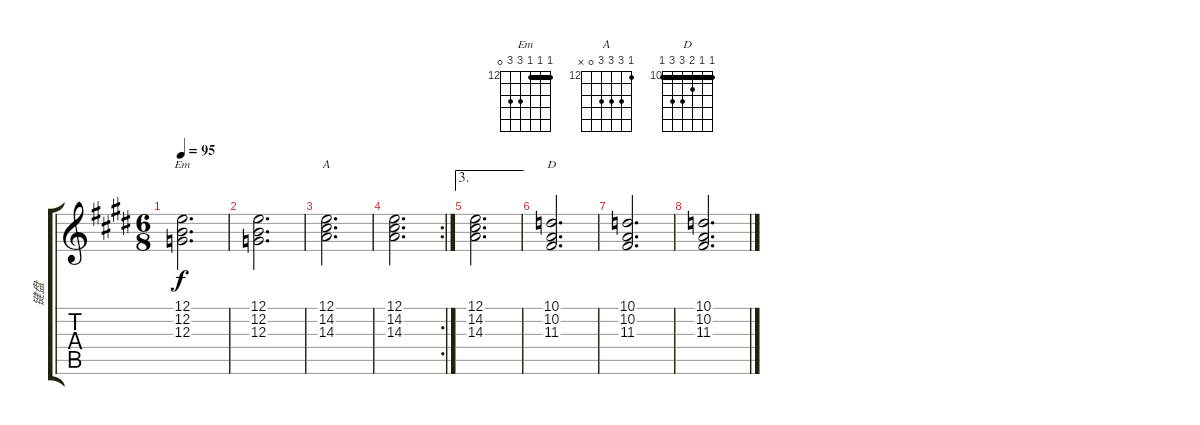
\track ("键盘" "键盘") {instrument stringensemble1}
\staff {score tabs}
\tuning (E4 B3 G3 D3 A2 E2) {hide}
\chord ("Em" 12 12 12 14 14 0) {firstfret 12 barre 12}
\chord ("A" 12 14 14 14 0 x) {firstfret 12}
\chord ("D" 10 10 11 12 12 10) {firstfret 10 barre 10}
\ts (6 8)
\tempo 95
\clef g2
\ks e
(12.1 12.2 12.3).2{d ch "Em" dy f} |
(12.1 12.2 12.3).2{d} |
(12.1 14.2 14.3).2{d ch "A" txt ""} |
\rc 2
(12.1 14.2 14.3).2{d} |
\ae 3
(12.1 14.2 14.3).2{d} |
(10.1 10.2 11.3).2{d ch "D"} |
(10.1 10.2 11.3).2{d} |
(10.1 10.2 11.3).2{d}
